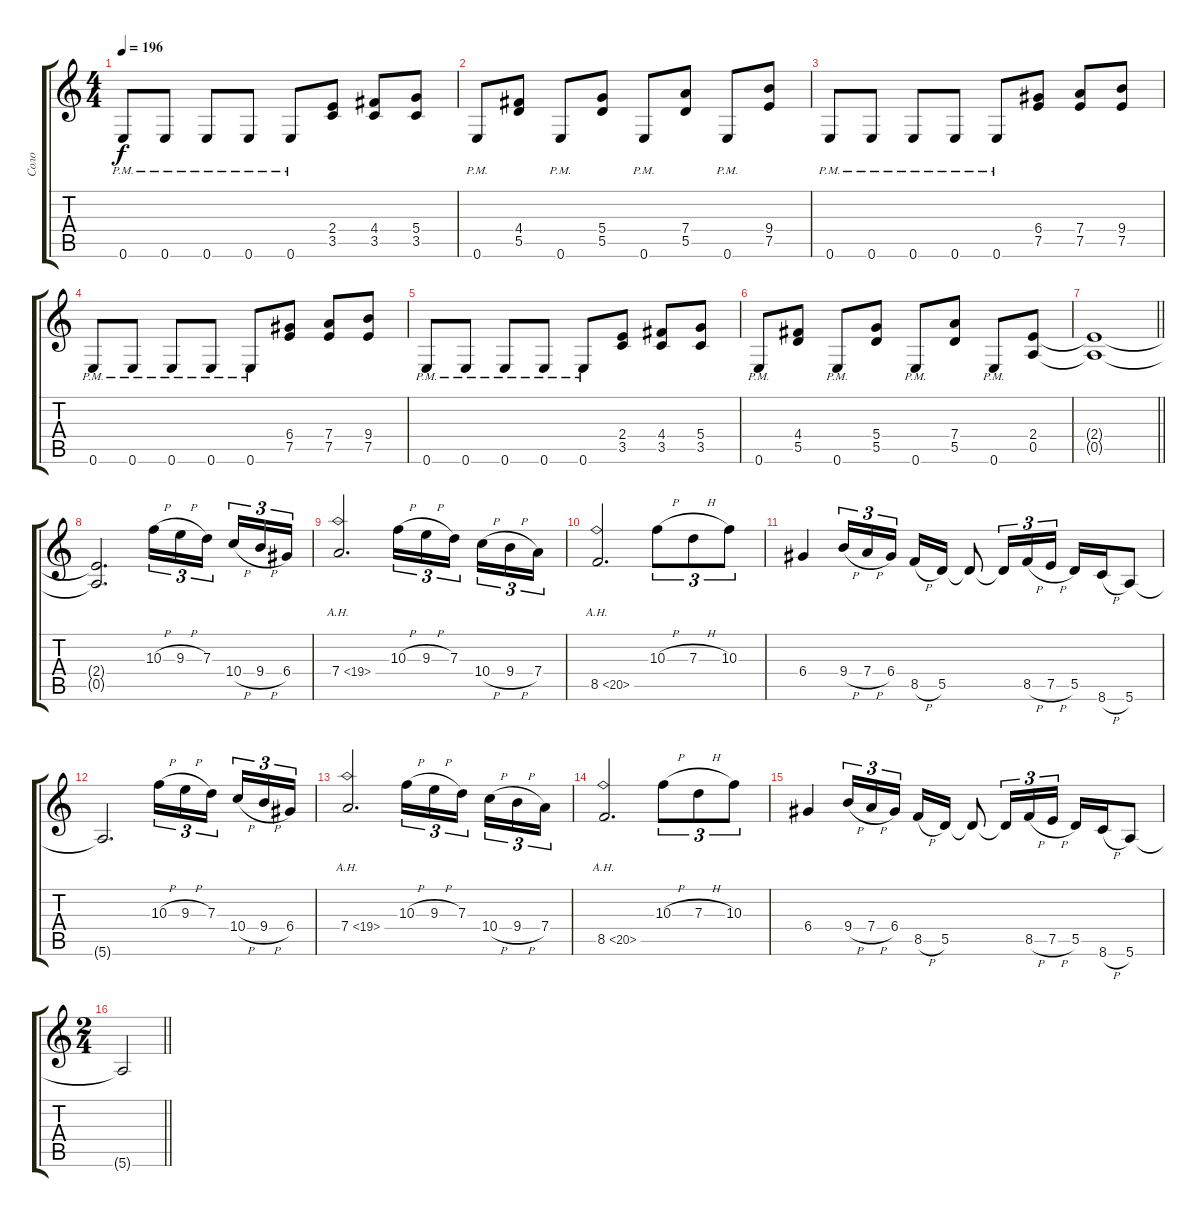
\track ("Соло" "Соло") {instrument distortionguitar}
\staff {score tabs}
\tuning (E4 B3 G3 D3 A2 E2) {hide}
\ts (4 4)
\tempo 196
\clef g2
\ks c
0.6{pm}.8{dy f} 0.6{pm}.8 0.6{pm}.8 0.6{pm}.8 0.6{pm}.8 (2.4 3.5).8 (4.4 3.5).8 (5.4 3.5).8 |
0.6{pm}.8 (4.4 5.5).8 0.6{pm}.8 (5.4 5.5).8 0.6{pm}.8 (7.4 5.5).8 0.6{pm}.8 (9.4 7.5).8 |
0.6{pm}.8 0.6{pm}.8 0.6{pm}.8 0.6{pm}.8 0.6{pm}.8 (6.4 7.5).8 (7.4 7.5).8 (9.4 7.5).8 |
0.6{pm}.8 0.6{pm}.8 0.6{pm}.8 0.6{pm}.8 0.6{pm}.8 (6.4 7.5).8 (7.4 7.5).8 (9.4 7.5).8 |
0.6{pm}.8 0.6{pm}.8 0.6{pm}.8 0.6{pm}.8 0.6{pm}.8 (2.4 3.5).8 (4.4 3.5).8 (5.4 3.5).8 |
0.6{pm}.8 (4.4 5.5).8 0.6{pm}.8 (5.4 5.5).8 0.6{pm}.8 (7.4 5.5).8 0.6{pm}.8 (2.4 0.5).8 |
\barLineRight lightlight
(2.4{t} 0.5{t}).1 |
(2.4{t} 0.5{t}).2{d} 10.3{h}.16{tu (3 2)} 9.3{h}.16{tu (3 2)} 7.3.16{tu (3 2) beam splitsecondary} 10.4{h}.16{tu (3 2)} 9.4{h}.16{tu (3 2)} 6.4.16{tu (3 2)} |
7.4{ah 12}.2{d} 10.3{h}.16{tu (3 2)} 9.3{h}.16{tu (3 2)} 7.3.16{tu (3 2) beam splitsecondary} 10.4{h}.16{tu (3 2)} 9.4{h}.16{tu (3 2)} 7.4.16{tu (3 2)} |
8.5{ah 12}.2{d} 10.3{h}.8{tu (3 2)} 7.3{h}.8{tu (3 2)} 10.3.8{tu (3 2)} |
6.4.4 9.4{h}.16{tu (3 2)} 7.4{h}.16{tu (3 2)} 6.4.16{tu (3 2) beam splitsecondary} 8.5{h}.16 5.5.16 5.5{t}.8 5.5{t}.16{tu (3 2)} 8.5{h}.16{tu (3 2)} 7.5{h}.16{tu (3 2)} 5.5.16 8.6{h}.16 5.6.8 |
5.6{t}.2{d} 10.3{h}.16{tu (3 2)} 9.3{h}.16{tu (3 2)} 7.3.16{tu (3 2) beam splitsecondary} 10.4{h}.16{tu (3 2)} 9.4{h}.16{tu (3 2)} 6.4.16{tu (3 2)} |
7.4{ah 12}.2{d} 10.3{h}.16{tu (3 2)} 9.3{h}.16{tu (3 2)} 7.3.16{tu (3 2) beam splitsecondary} 10.4{h}.16{tu (3 2)} 9.4{h}.16{tu (3 2)} 7.4.16{tu (3 2)} |
8.5{ah 12}.2{d} 10.3{h}.8{tu (3 2)} 7.3{h}.8{tu (3 2)} 10.3.8{tu (3 2)} |
6.4.4 9.4{h}.16{tu (3 2)} 7.4{h}.16{tu (3 2)} 6.4.16{tu (3 2) beam splitsecondary} 8.5{h}.16 5.5.16 5.5{t}.8 5.5{t}.16{tu (3 2)} 8.5{h}.16{tu (3 2)} 7.5{h}.16{tu (3 2)} 5.5.16 8.6{h}.16 5.6.8 |
\ts (2 4)
\barLineRight lightlight
5.6{t}.2
